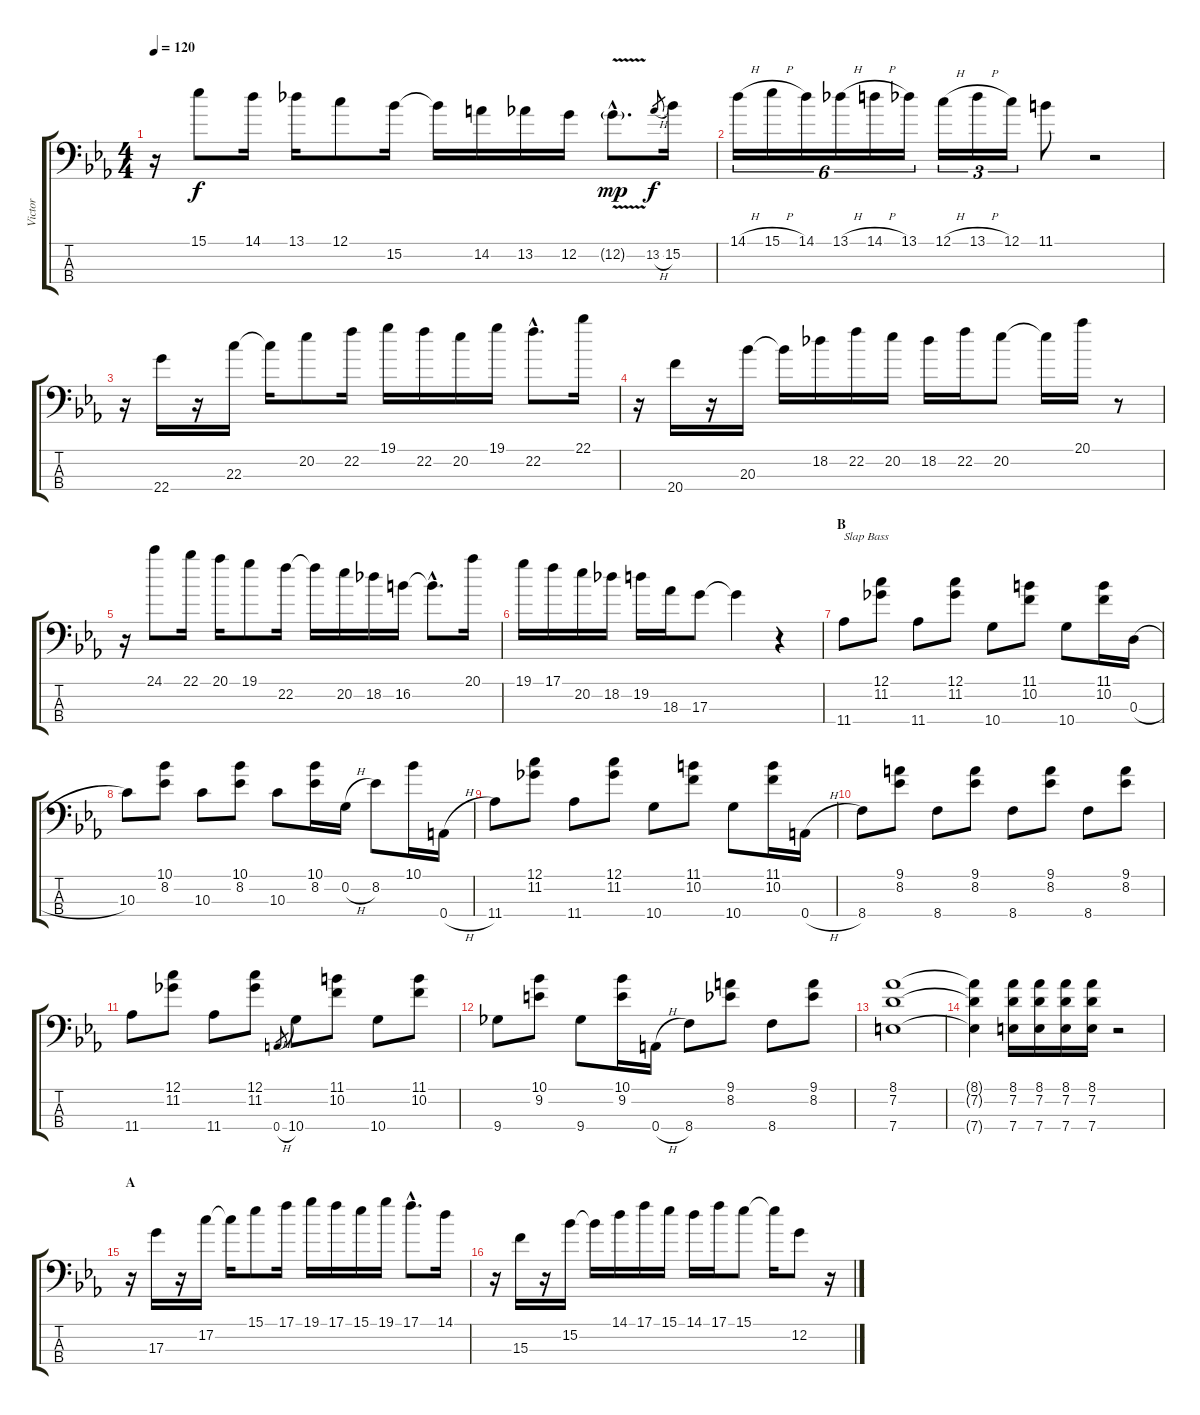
\track ("Victor" "Victor") {instrument electricbassfinger}
\staff {score tabs}
\tuning (C3 G2 D2 A1) {hide}
\ts (4 4)
\tempo 120
\clef f4
\ks eb
r.16{dy f} 15.1.8 14.1.16 13.1.16 12.1.8 15.2.16 15.2{t}.16 14.2.16 13.2.16 12.2.16 12.2{v g hac}.8{d dy mp} 13.2{h}.8{gr dy f} 15.2.16 |
14.1{h}.16{tu (6 4)} 15.1{h}.16{tu (6 4)} 14.1.16{tu (6 4)} 13.1{h}.16{tu (6 4)} 14.1{h}.16{tu (6 4)} 13.1.16{tu (6 4)} 12.1{h}.16{tu (3 2)} 13.1{h}.16{tu (3 2)} 12.1.16{tu (3 2)} 11.1.8 r.2 |
r.16 22.4.16 r.16 22.3.16 22.3{t}.16 20.2.8 22.2.16 19.1.16 22.2.16 20.2.16 19.1.16 22.2{hac}.8{d} 22.1.16 |
r.16 20.4.16 r.16 20.3.16 20.3{t}.16 18.2.16 22.2.16 20.2.16 18.2.16 22.2.16 20.2.8 20.2{t}.16 20.1.16 r.8 |
r.16 24.1.8 22.1.16 20.1.16 19.1.8 22.2.16 22.2{t}.16 20.2.16 18.2.16 16.2.16 16.2{hac t}.8{d} 20.1.16 |
19.1.16 17.1.16 20.2.16 18.2.16 19.2.16 18.3.16 17.3.8 17.3{t}.4 r.4 |
\section ("" "B")
11.4.8{txt "Slap Bass" volume 10 instrument slapbass2} (12.1 11.2).8 11.4.8 (12.1 11.2).8 10.4.8 (11.1 10.2).8 10.4.8 (11.1 10.2).16 0.3{h}.16 |
10.3.8 (10.1 8.2).8 10.3.8 (10.1 8.2).8 10.3.8 (10.1 8.2).16 0.2{h}.16 8.2.8 10.1.16 0.4{h}.16 |
11.4.8 (12.1 11.2).8 11.4.8 (12.1 11.2).8 10.4.8 (11.1 10.2).8 10.4.8 (11.1 10.2).16 0.4{h}.16 |
8.4.8 (9.1 8.2).8 8.4.8 (9.1 8.2).8 8.4.8 (9.1 8.2).8 8.4.8 (9.1 8.2).8 |
11.4.8 (12.1 11.2).8 11.4.8 (12.1 11.2).8 0.4{h}.8{gr} 10.4.8 (11.1 10.2).8 10.4.8 (11.1 10.2).8 |
9.4.8 (10.1 9.2).8 9.4.8 (10.1 9.2).16 0.4{h}.16 8.4.8 (9.1 8.2).8 8.4.8 (9.1 8.2).8 |
(8.1 7.2 7.4).1{instrument electricbassfinger} |
(8.1{t} 7.2{t} 7.4{t}).4 (8.1 7.2 7.4).16 (8.1 7.2 7.4).16 (8.1 7.2 7.4).16 (8.1 7.2 7.4).16 r.2 |
\section ("" "A")
r.16 17.3.16 r.16 17.2.16 17.2{t}.16 15.1.8 17.1.16 19.1.16 17.1.16 15.1.16 19.1.16 17.1{hac}.8{d} 14.1.16 |
r.16 15.3.16 r.16 15.2.16 15.2{t}.16 14.1.16 17.1.16 15.1.16 14.1.16 17.1.16 15.1.8 15.1{t}.16 12.2.8 r.16
